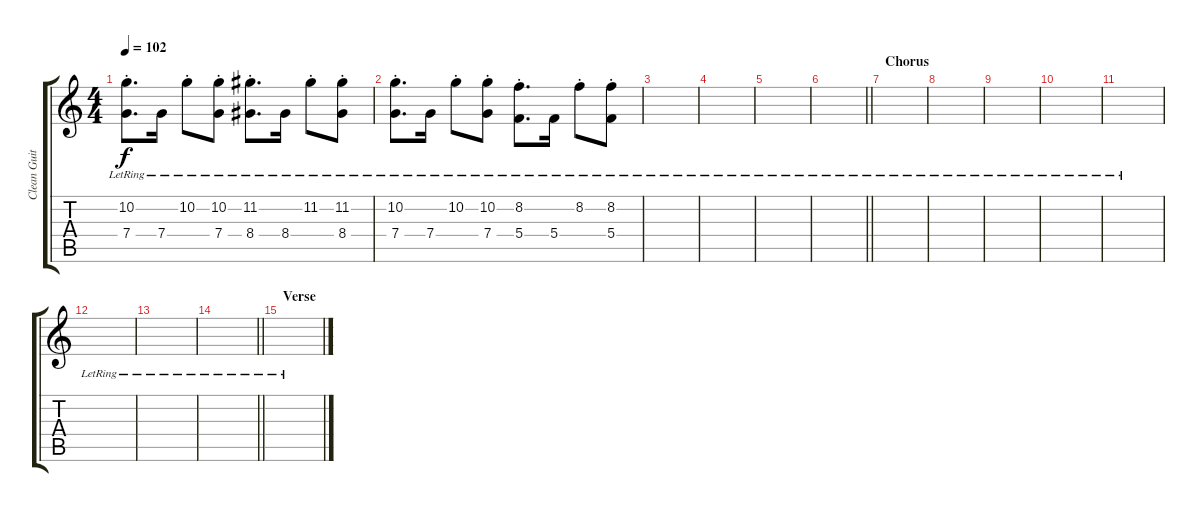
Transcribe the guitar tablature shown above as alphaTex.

\track ("Clean Guitar" "Clean Guit") {instrument electricguitarclean}
\staff {score tabs}
\tuning (D4 A3 F3 C3 G2 C2) {hide}
\ts (4 4)
\tempo 102
\clef g2
\ks c
(10.2{st lr} 7.4{st lr}).8{d dy f} 7.4{lr}.16 10.2{st lr}.8 (10.2{st lr} 7.4{st lr}).8 (11.2{st lr} 8.4{st lr}).8{d} 8.4{lr}.16 11.2{st lr}.8 (11.2{st lr} 8.4{st lr}).8 |
(10.2{st lr} 7.4{st lr}).8{d} 7.4{lr}.16 10.2{st lr}.8 (10.2{st lr} 7.4{st lr}).8 (8.2{st lr} 5.4{st lr}).8{d} 5.4{lr}.16 8.2{st lr}.8 (8.2{st lr} 5.4{st lr}).8 |
|
|
|
\barLineRight lightlight
|
\section ("" "Chorus")
|
|
|
|
|
|
|
\barLineRight lightlight
|
\section ("" "Verse")
